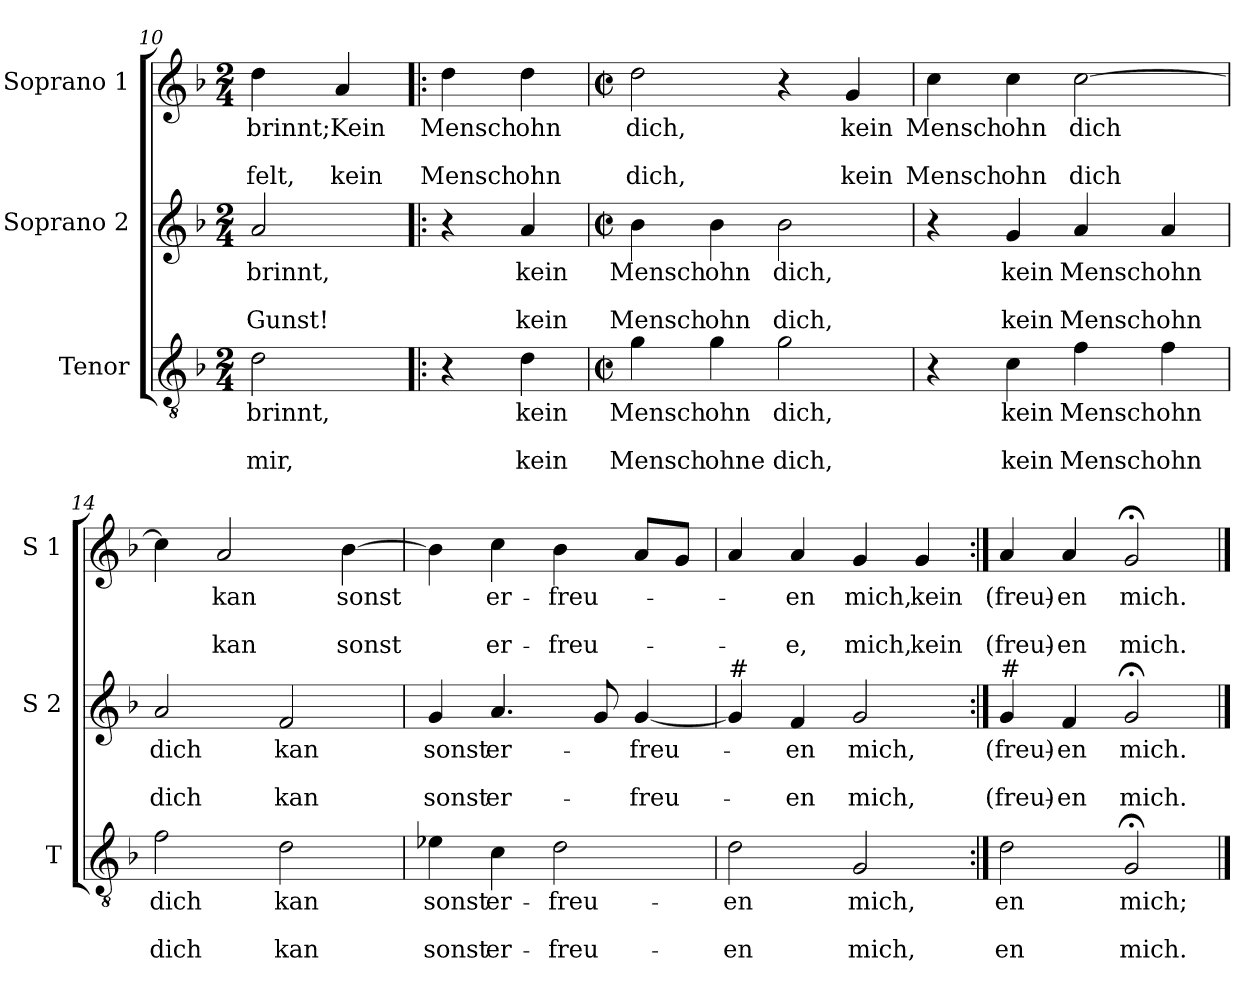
**kern	**text	**text	**text	**kern	**text	**text	**text	**kern	**text	**text	**text
*part3	*part3	*part3	*part3	*part2	*part2	*part2	*part2	*part1	*part1	*part1	*part1
*staff3	*staff3	*staff3	*staff3	*staff2	*staff2	*staff2	*staff2	*staff1	*staff1	*staff1	*staff1
*I"Tenor	*	*	*	*I"Soprano 2	*	*	*	*I"Soprano 1	*	*	*
*I'T	*	*	*	*I'S 2	*	*	*	*I'S 1	*	*	*
*clefGv2	*	*	*	*clefG2	*	*	*	*clefG2	*	*	*
*k[b-]	*	*	*	*k[b-]	*	*	*	*k[b-]	*	*	*
*F:	*	*	*	*F:	*	*	*	*F:	*	*	*
*M2/4	*	*	*	*M2/4	*	*	*	*M2/4	*	*	*
=10	=10	=10	=10	=10	=10	=10	=10	=10	=10	=10	=10
!	!LO:LY:b	!	!LO:LY:b	!	!LO:LY:b	!	!LO:LY:b	!	!LO:LY:b	!	!LO:LY:b
2d\	brinnt,	.	mir,	2a/	brinnt,	.	Gunst!	4dd\	brinnt;	.	felt,
!	!	!	!	!	!	!	!	!	!LO:LY:b	!	!LO:LY:b
.	.	.	.	.	.	.	.	4a/	Kein	.	kein
=11!|:	=11!|:	=11!|:	=11!|:	=11!|:	=11!|:	=11!|:	=11!|:	=11!|:	=11!|:	=11!|:	=11!|:
!	!	!	!	!	!	!	!	!	!LO:LY:b	!	!LO:LY:b
4r	.	.	.	4r	.	.	.	4dd\	Mensch	.	Mensch
!	!LO:LY:b	!	!LO:LY:b	!	!LO:LY:b	!	!LO:LY:b	!	!LO:LY:b	!	!LO:LY:b
4d\	kein	.	kein	4a/	kein	.	kein	4dd\	ohn	.	ohn
=12	=12	=12	=12	=12	=12	=12	=12	=12	=12	=12	=12
*M2/2	*	*	*	*M2/2	*	*	*	*M2/2	*	*	*
*met(c|)	*	*	*	*met(c|)	*	*	*	*met(c|)	*	*	*
!	!LO:LY:b	!	!LO:LY:b	!	!LO:LY:b	!	!LO:LY:b	!	!LO:LY:b	!	!LO:LY:b
4g\	Mensch	.	Mensch	4b-\	Mensch	.	Mensch	2dd\	dich,	.	dich,
!	!LO:LY:b	!	!LO:LY:b	!	!LO:LY:b	!	!LO:LY:b	!	!	!	!
4g\	ohn	.	ohne	4b-\	ohn	.	ohn	.	.	.	.
!	!LO:LY:b	!	!LO:LY:b	!	!LO:LY:b	!	!LO:LY:b	!	!	!	!
2g\	dich,	.	dich,	2b-\	dich,	.	dich,	4r	.	.	.
!	!	!	!	!	!	!	!	!	!LO:LY:b	!	!LO:LY:b
.	.	.	.	.	.	.	.	4g/	kein	.	kein
=13	=13	=13	=13	=13	=13	=13	=13	=13	=13	=13	=13
!	!	!	!	!	!	!	!	!	!LO:LY:b	!	!LO:LY:b
4r	.	.	.	4r	.	.	.	4cc\	Mensch	.	Mensch
!	!LO:LY:b	!	!LO:LY:b	!	!LO:LY:b	!	!LO:LY:b	!	!LO:LY:b	!	!LO:LY:b
4c\	kein	.	kein	4g/	kein	.	kein	4cc\	ohn	.	ohn
!	!LO:LY:b	!	!LO:LY:b	!	!LO:LY:b	!	!LO:LY:b	!	!LO:LY:b	!	!LO:LY:b
4f\	Mensch	.	Mensch	4a/	Mensch	.	Mensch	[2cc\	dich	.	dich
!	!LO:LY:b	!	!LO:LY:b	!	!LO:LY:b	!	!LO:LY:b	!	!	!	!
4f\	ohn	.	ohn	4a/	ohn	.	ohn	.	.	.	.
!!LO:LB:g=z
=14	=14	=14	=14	=14	=14	=14	=14	=14	=14	=14	=14
!	!LO:LY:b	!	!LO:LY:b	!	!LO:LY:b	!	!LO:LY:b	!	!	!	!
2f\	dich	.	dich	2a/	dich	.	dich	4cc\]	.	.	.
!	!	!	!	!	!	!	!	!	!LO:LY:b	!	!LO:LY:b
.	.	.	.	.	.	.	.	2a/	kan	.	kan
!	!LO:LY:b	!	!LO:LY:b	!	!LO:LY:b	!	!LO:LY:b	!	!	!	!
2d\	kan	.	kan	2f/	kan	.	kan	.	.	.	.
!	!	!	!	!	!	!	!	!	!LO:LY:b	!	!LO:LY:b
.	.	.	.	.	.	.	.	[4b-\	sonst	.	sonst
=15	=15	=15	=15	=15	=15	=15	=15	=15	=15	=15	=15
!	!LO:LY:b	!	!LO:LY:b	!	!LO:LY:b	!	!LO:LY:b	!	!	!	!
4e-X\	sonst	.	sonst	4g/	sonst	.	sonst	4b-\]	.	.	.
!	!LO:LY:b	!	!LO:LY:b	!	!LO:LY:b	!	!LO:LY:b	!	!LO:LY:b	!	!LO:LY:b
4c\	er-	.	er-	4.a/	er-	.	er-	4cc\	er-	.	er-
!	!LO:LY:b	!	!LO:LY:b	!	!	!	!	!	!LO:LY:b	!	!LO:LY:b
2d\	-freu-	.	-freu-	.	.	.	.	4b-\	-freu-	.	-freu-
.	.	.	.	8g/	.	.	.	.	.	.	.
!	!	!	!	!	!LO:LY:b	!	!LO:LY:b	!	!	!	!
.	.	.	.	[4g/	-freu-	.	-freu-	8a/L	.	.	.
.	.	.	.	.	.	.	.	8g/J	.	.	.
=16	=16	=16	=16	=16	=16	=16	=16	=16	=16	=16	=16
!	!	!	!	!LO:TX:a:t=#	!	!	!	!	!	!	!
!	!LO:LY:b	!	!LO:LY:b	!	!	!	!	!	!	!	!
2d\	-en	.	-en	4g/]	.	.	.	4a/	.	.	.
!	!	!	!	!	!LO:LY:b	!	!LO:LY:b	!	!LO:LY:b	!	!LO:LY:b
.	.	.	.	4f/	-en	.	-en	4a/	-en	.	-e,
!	!LO:LY:b	!	!LO:LY:b	!	!LO:LY:b	!	!LO:LY:b	!	!LO:LY:b	!	!LO:LY:b
2G/	mich,	.	mich,	2g/	mich,	.	mich,	4g/	mich,	.	mich,
!	!	!	!	!	!	!	!	!	!LO:LY:b	!	!LO:LY:b
.	.	.	.	.	.	.	.	4g/	kein	.	kein
=17:|!	=17:|!	=17:|!	=17:|!	=17:|!	=17:|!	=17:|!	=17:|!	=17:|!	=17:|!	=17:|!	=17:|!
!	!	!	!	!LO:TX:a:t=#	!	!	!	!	!	!	!
!	!LO:LY:b	!	!LO:LY:b	!	!LO:LY:b	!	!LO:LY:b	!	!LO:LY:b	!	!LO:LY:b
2d\	en	.	en	4g/	(freu)-	.	(freu)-	4a/	(freu)-	.	(freu)-
!	!	!	!	!	!LO:LY:b	!	!LO:LY:b	!	!LO:LY:b	!	!LO:LY:b
.	.	.	.	4f/	-en	.	-en	4a/	-en	.	-en
!	!LO:LY:b	!	!LO:LY:b	!	!LO:LY:b	!	!LO:LY:b	!	!LO:LY:b	!	!LO:LY:b
2G;</	mich;	.	mich.	2g;</	mich.	.	mich.	2g;</	mich.	.	mich.
==	==	==	==	==	==	==	==	==	==	==	==
*-	*-	*-	*-	*-	*-	*-	*-	*-	*-	*-	*-
